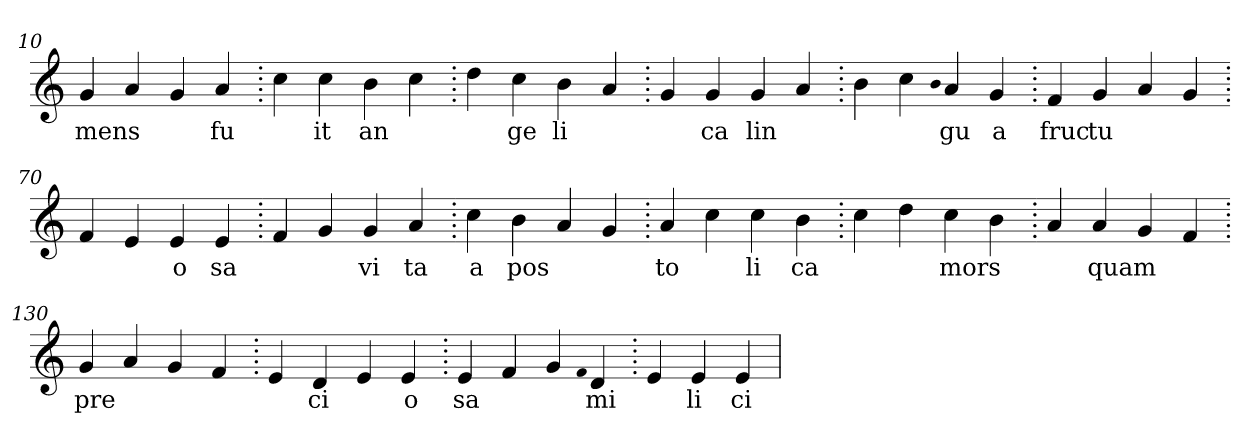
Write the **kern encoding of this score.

**kern	**text
*part1	*part1
*staff1	*staff1
*clefG2	*
=10.	=10.
4g	mens
4a	.
4g	.
4a	fu
=20.	=20.
4cc	.
4cc	it
4b	an
4cc	.
=30.	=30.
4dd	.
4cc	ge
4b	li
4a	.
=40.	=40.
4g	.
4g	ca
4g	lin
4a	.
=50.	=50.
4b	.
4cc	.
qqb	.
4a	gu
4g	a
=60.	=60.
4f	fruc
4g	tu
4a	.
4g	.
=70.	=70.
4f	.
4e	.
4e	o
4e	sa
=80.	=80.
4f	.
4g	.
4g	vi
4a	ta
=90.	=90.
4cc	a
4b	pos
4a	.
4g	.
=100.	=100.
4a	to
4cc	.
4cc	li
4b	ca
=110.	=110.
4cc	.
4dd	.
4cc	mors
4b	.
=120.	=120.
4a	.
4a	quam
4g	.
4f	.
=130.	=130.
4g	pre
4a	.
4g	.
4f	.
=140.	=140.
4e	.
4d	ci
4e	.
4e	o
=150.	=150.
4e	sa
4f	.
4g	.
qqf	.
4d	mi
=160.	=160.
4e	.
4e	li
4e	ci
=	=
*-	*-
